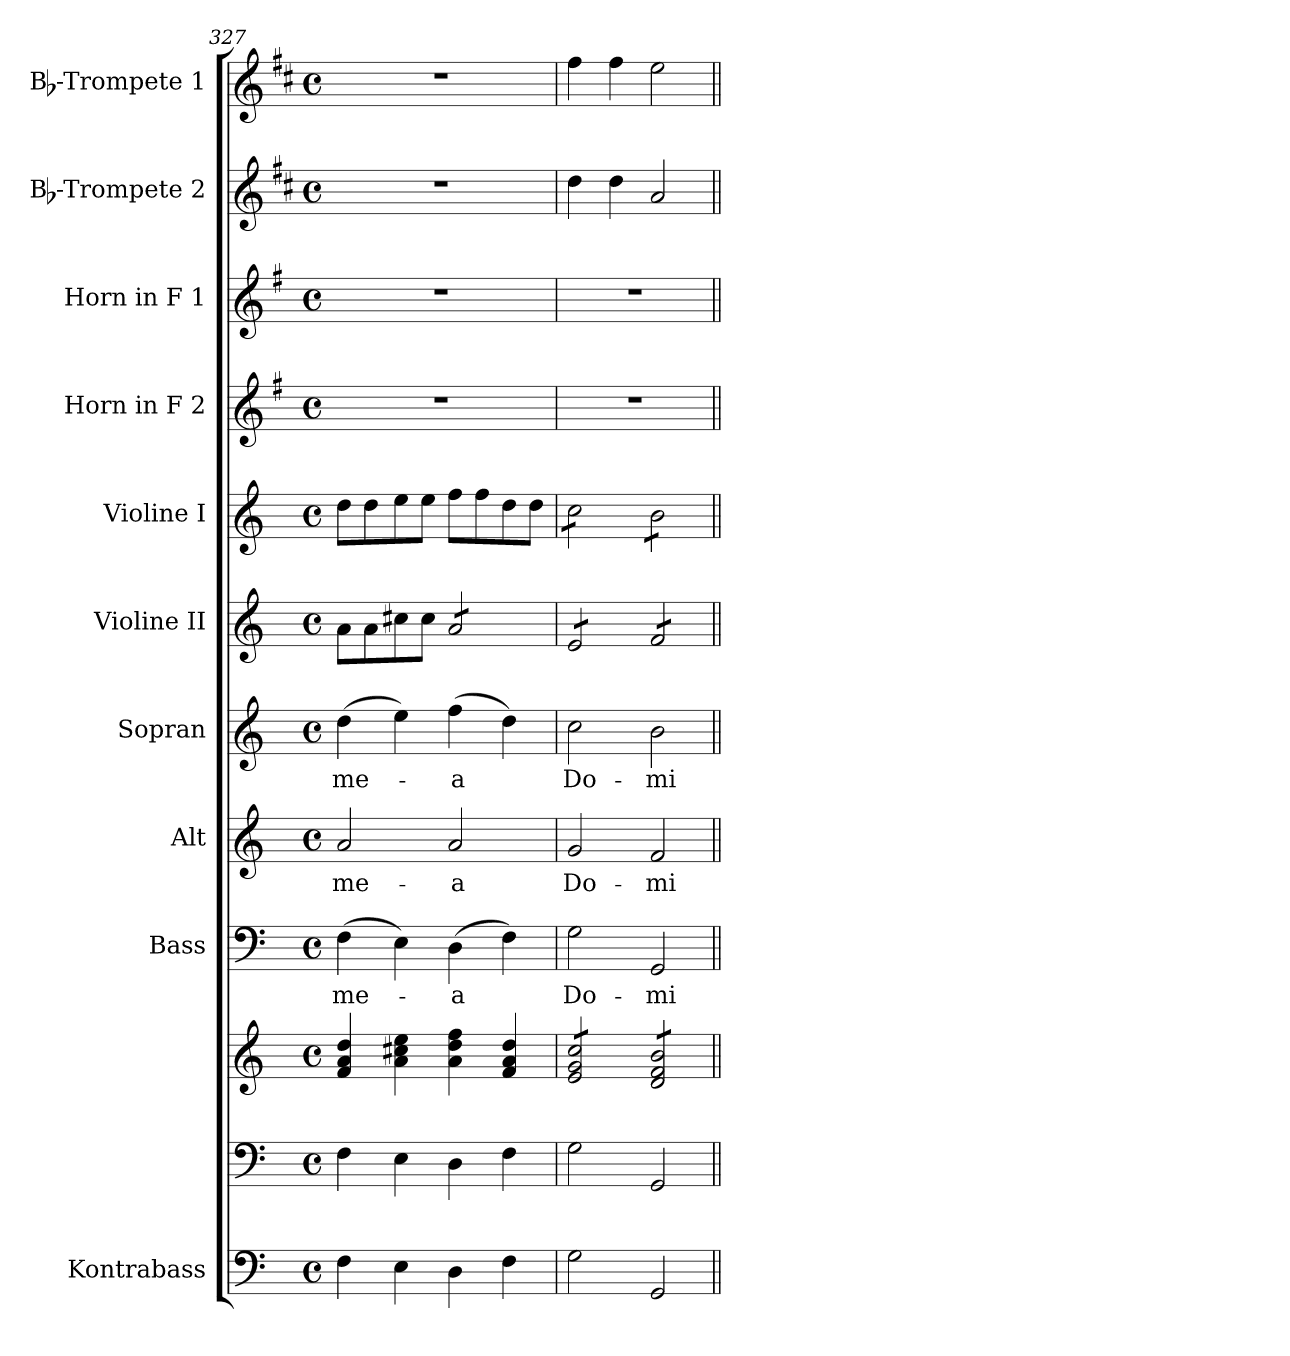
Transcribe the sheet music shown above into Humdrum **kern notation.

**kern	**kern	**kern	**kern	**text	**kern	**text	**kern	**text	**kern	**kern	**kern	**kern	**kern	**kern
*part11	*part10	*part10	*part9	*part9	*part8	*part8	*part7	*part7	*part6	*part5	*part4	*part3	*part2	*part1
*staff12	*staff11	*staff10	*staff9	*staff9	*staff8	*staff8	*staff7	*staff7	*staff6	*staff5	*staff4	*staff3	*staff2	*staff1
*I"Kontrabass	*	*	*I"Bass	*	*I"Alt	*	*I"Sopran	*	*I"Violine II	*I"Violine I	*I"Horn in F 2	*I"Horn in F 1	*I"Bb-Trompete 2	*I"Bb-Trompete 1
*I'Kb.	*	*	*I'B.	*	*I'A.	*	*I'S.	*	*I'Vl. II	*I'Vl. I	*	*	*I'Bb Trp. 2	*I'Bb Trp. 1
*clefF4	*clefF4	*clefG2	*clefF4	*	*clefG2	*	*clefG2	*	*clefG2	*clefG2	*clefG2	*clefG2	*clefG2	*clefG2
*ITrd7c12	*	*	*	*	*	*	*	*	*	*	*ITrd4c7	*ITrd4c7	*ITrd1c2	*ITrd1c2
*k[]	*k[]	*k[]	*k[]	*	*k[]	*	*k[]	*	*k[]	*k[]	*k[]	*k[]	*k[]	*k[]
*C:	*C:	*C:	*C:	*	*C:	*	*C:	*	*C:	*C:	*C:	*C:	*C:	*C:
*M4/4	*M4/4	*M4/4	*M4/4	*	*M4/4	*	*M4/4	*	*M4/4	*M4/4	*M4/4	*M4/4	*M4/4	*M4/4
*met(c)	*met(c)	*met(c)	*met(c)	*	*met(c)	*	*met(c)	*	*met(c)	*met(c)	*met(c)	*met(c)	*met(c)	*met(c)
=327	=327	=327	=327	=327	=327	=327	=327	=327	=327	=327	=327	=327	=327	=327
!	!	!	!	!LO:LY:b	!	!LO:LY:b	!	!LO:LY:b	!	!	!	!	!	!
4FF\	4F\	4f/ 4a/ 4dd/	(>4F\	me-	2a/	me-	(>4dd\	me-	8a\L	8dd\L	1r	1r	1r	1r
.	.	.	.	.	.	.	.	.	8a\	8dd\	.	.	.	.
4EE\	4E\	4a\ 4cc#X\ 4ee\	4E\)	.	.	.	4ee\)	.	8cc#X\	8ee\	.	.	.	.
.	.	.	.	.	.	.	.	.	8cc#\J	8ee\J	.	.	.	.
!	!	!	!	!LO:LY:b	!	!LO:LY:b	!	!LO:LY:b	!	!	!	!	!	!
*	*	*	*	*	*	*	*	*	*tremolo	*	*	*	*	*
4DD\	4D\	4a\ 4dd\ 4ff\	(>4D\	-a	2a/	-a	(>4ff\	-a	8a/L	8ff\L	.	.	.	.
.	.	.	.	.	.	.	.	.	8a/	8ff\	.	.	.	.
4FF\	4F\	4f/ 4a/ 4dd/	4F\)	.	.	.	4dd\)	.	8a/	8dd\	.	.	.	.
.	.	.	.	.	.	.	.	.	8a/J	8dd\J	.	.	.	.
=328	=328	=328	=328	=328	=328	=328	=328	=328	=328	=328	=328	=328	=328	=328
!	!	!	!	!LO:LY:b	!	!LO:LY:b	!	!LO:LY:b	!	!	!	!	!	!
*	*	*tremolo	*	*	*	*	*	*	*	*	*	*	*	*
*	*	*	*	*	*	*	*	*	*	*tremolo	*	*	*	*
2GG\	2G\	8e/ 8g/ 8cc/L	2G\	Do-	2g/	Do-	2cc\	Do-	8e/L	8cc\L	1r	1r	4cc\	4ee\
.	.	8e/ 8g/ 8cc/	.	.	.	.	.	.	8e/	8cc\	.	.	.	.
.	.	8e/ 8g/ 8cc/	.	.	.	.	.	.	8e/	8cc\	.	.	4cc\	4ee\
.	.	8e/ 8g/ 8cc/J	.	.	.	.	.	.	8e/J	8cc\J	.	.	.	.
!	!	!	!	!LO:LY:b	!	!LO:LY:b	!	!LO:LY:b	!	!	!	!	!	!
2GGG/	2GG/	8d/ 8f/ 8b/L	2GG/	-mi-	2f/	-mi-	2b\	-mi-	8f/L	8b\L	.	.	2g/	2dd\
.	.	8d/ 8f/ 8b/	.	.	.	.	.	.	8f/	8b\	.	.	.	.
.	.	8d/ 8f/ 8b/	.	.	.	.	.	.	8f/	8b\	.	.	.	.
.	.	8d/ 8f/ 8b/J	.	.	.	.	.	.	8f/J	8b\J	.	.	.	.
*	*	*	*	*	*	*	*	*	*	*Xtremolo	*	*	*	*
*	*	*	*	*	*	*	*	*	*Xtremolo	*	*	*	*	*
*	*	*Xtremolo	*	*	*	*	*	*	*	*	*	*	*	*
=||	=||	=||	=||	=||	=||	=||	=||	=||	=||	=||	=||	=||	=||	=||
*-	*-	*-	*-	*-	*-	*-	*-	*-	*-	*-	*-	*-	*-	*-
